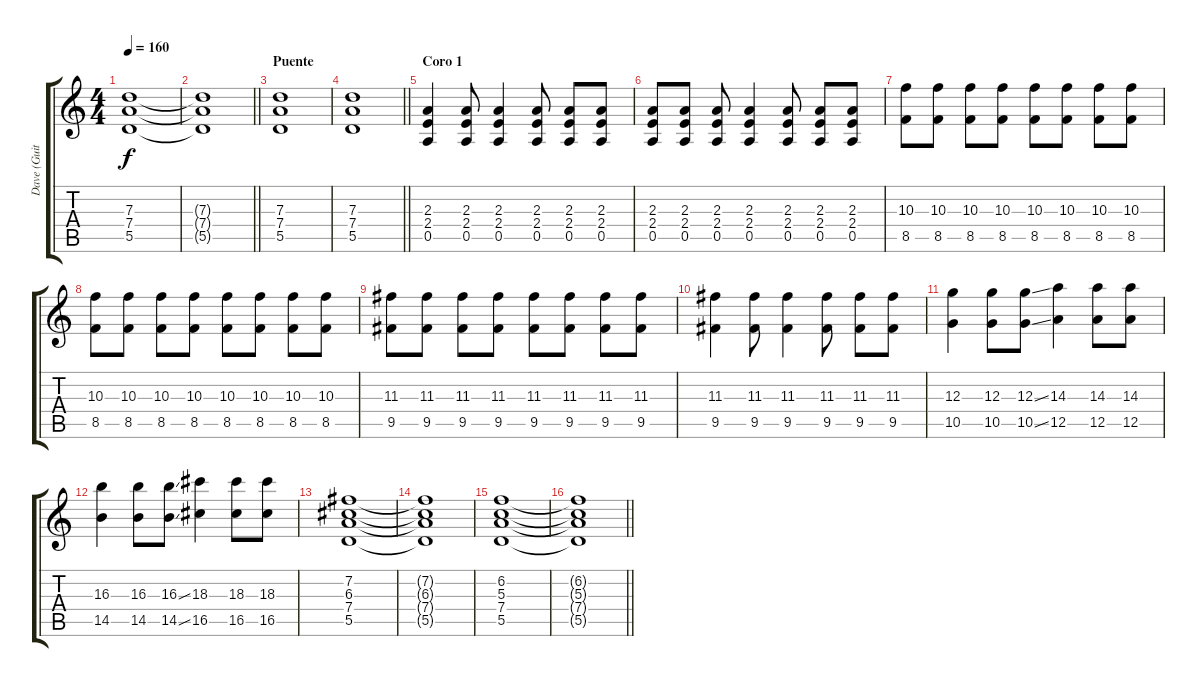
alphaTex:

\track ("Dave (Guitarra Rítmica)" "Dave (Guit") {instrument overdrivenguitar}
\staff {score tabs}
\tuning (E4 B3 G3 D3 A2 E2) {hide}
\ts (4 4)
\tempo 160
\clef g2
\ks c
(7.3 7.4 5.5).1{dy f} |
\barLineRight lightlight
(7.3{t} 7.4{t} 5.5{t}).1 |
\section ("" "Puente")
(7.3 7.4 5.5).1 |
\barLineRight lightlight
(7.3 7.4 5.5).1 |
\section ("" "Coro 1")
(2.3 2.4 0.5).4{volume 15} (2.3 2.4 0.5).8 (2.3 2.4 0.5).4 (2.3 2.4 0.5).8 (2.3 2.4 0.5).8 (2.3 2.4 0.5).8 |
(2.3 2.4 0.5).8 (2.3 2.4 0.5).8 (2.3 2.4 0.5).8 (2.3 2.4 0.5).4 (2.3 2.4 0.5).8 (2.3 2.4 0.5).8 (2.3 2.4 0.5).8 |
(10.3 8.5).8 (10.3 8.5).8 (10.3 8.5).8 (10.3 8.5).8 (10.3 8.5).8 (10.3 8.5).8 (10.3 8.5).8 (10.3 8.5).8 |
(10.3 8.5).8 (10.3 8.5).8 (10.3 8.5).8 (10.3 8.5).8 (10.3 8.5).8 (10.3 8.5).8 (10.3 8.5).8 (10.3 8.5).8 |
(11.3 9.5).8 (11.3 9.5).8 (11.3 9.5).8 (11.3 9.5).8 (11.3 9.5).8 (11.3 9.5).8 (11.3 9.5).8 (11.3 9.5).8 |
(11.3 9.5).4 (11.3 9.5).8 (11.3 9.5).4 (11.3 9.5).8 (11.3 9.5).8 (11.3 9.5).8 |
(12.3 10.5).4{volume 16} (12.3 10.5).8 (12.3{ss} 10.5{ss}).8 (14.3 12.5).4 (14.3 12.5).8 (14.3 12.5).8 |
(16.3 14.5).4 (16.3 14.5).8 (16.3{ss} 14.5{ss}).8 (18.3 16.5).4 (18.3 16.5).8 (18.3 16.5).8 |
(7.2 6.3 7.4 5.5).1{volume 9} |
(7.2{t} 6.3{t} 7.4{t} 5.5{t}).1 |
(6.2 5.3 7.4 5.5).1 |
\barLineRight lightlight
(6.2{t} 5.3{t} 7.4{t} 5.5{t}).1
